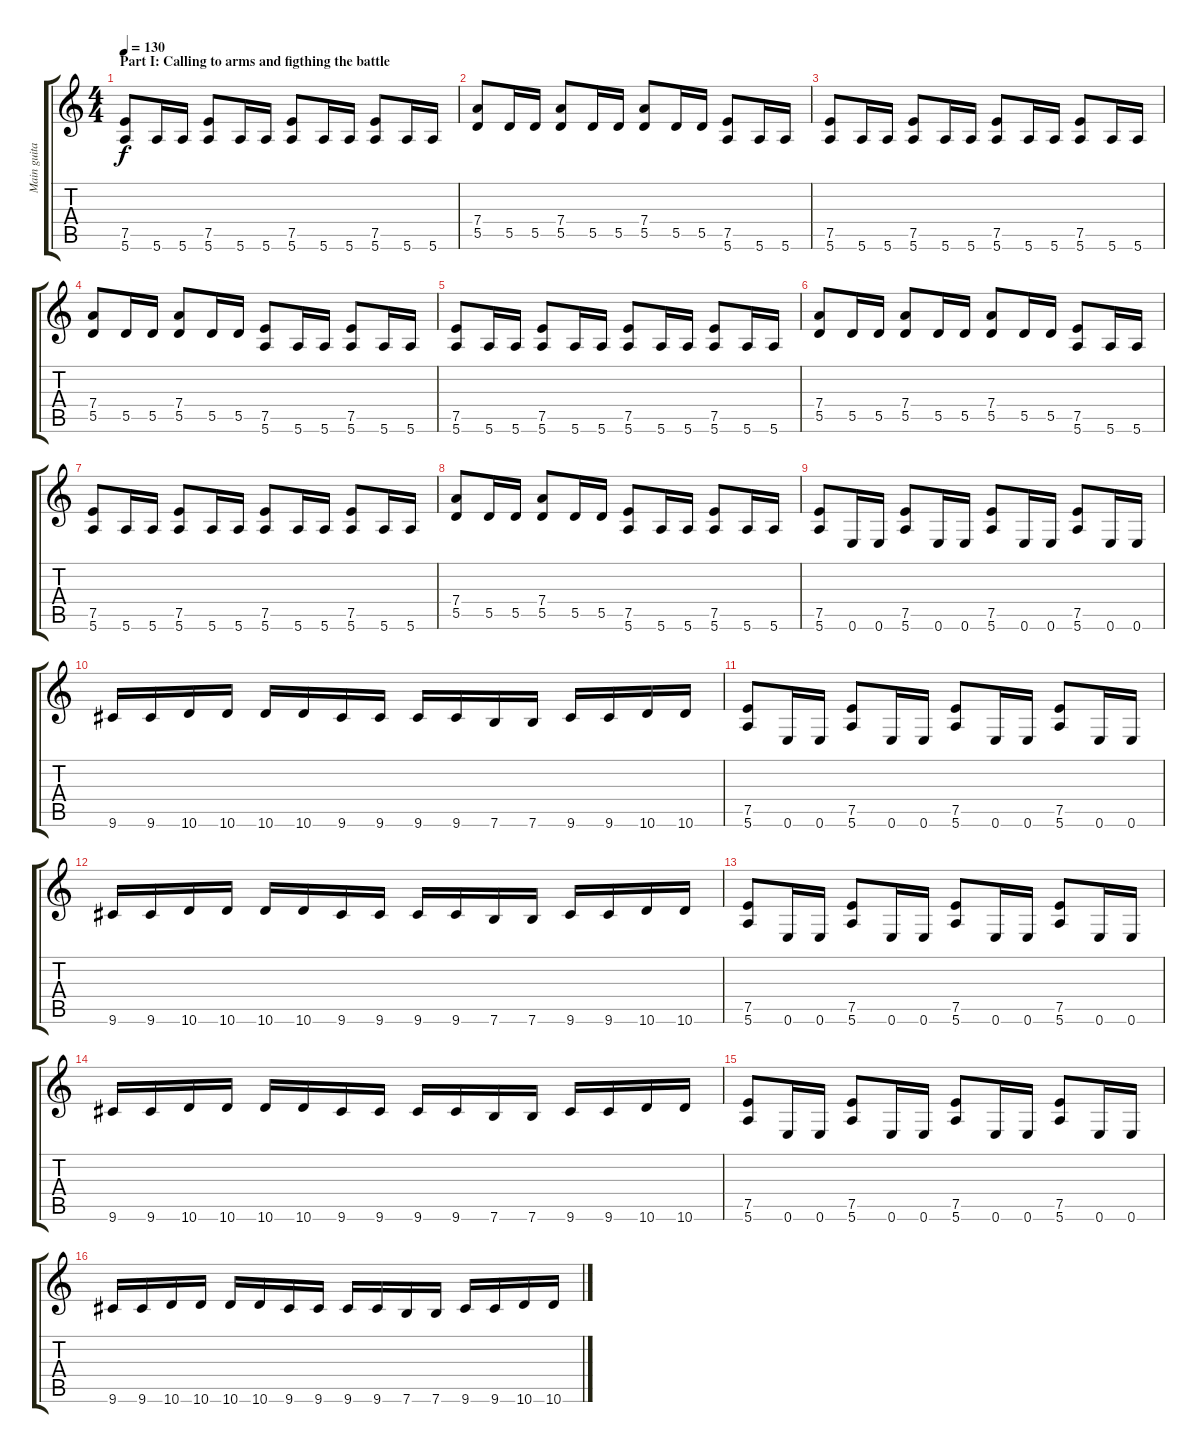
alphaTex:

\track ("Main guitar" "Main guita") {instrument distortionguitar}
\staff {score tabs}
\tuning (E4 B3 G3 D3 A2 E2) {hide}
\ts (4 4)
\section ("" "Part I: Calling to arms and figthing the battle")
\tempo 130
\clef g2
\ks c
(7.5 5.6).8{dy f instrument distortionguitar} 5.6.16 5.6.16 (7.5 5.6).8 5.6.16 5.6.16 (7.5 5.6).8 5.6.16 5.6.16 (7.5 5.6).8 5.6.16 5.6.16 |
(7.4 5.5).8 5.5.16 5.5.16 (7.4 5.5).8 5.5.16 5.5.16 (7.4 5.5).8 5.5.16 5.5.16 (7.5 5.6).8 5.6.16 5.6.16 |
(7.5 5.6).8 5.6.16 5.6.16 (7.5 5.6).8 5.6.16 5.6.16 (7.5 5.6).8 5.6.16 5.6.16 (7.5 5.6).8 5.6.16 5.6.16 |
(7.4 5.5).8 5.5.16 5.5.16 (7.4 5.5).8 5.5.16 5.5.16 (7.5 5.6).8 5.6.16 5.6.16 (7.5 5.6).8 5.6.16 5.6.16 |
(7.5 5.6).8 5.6.16 5.6.16 (7.5 5.6).8 5.6.16 5.6.16 (7.5 5.6).8 5.6.16 5.6.16 (7.5 5.6).8 5.6.16 5.6.16 |
(7.4 5.5).8 5.5.16 5.5.16 (7.4 5.5).8 5.5.16 5.5.16 (7.4 5.5).8 5.5.16 5.5.16 (7.5 5.6).8 5.6.16 5.6.16 |
(7.5 5.6).8 5.6.16 5.6.16 (7.5 5.6).8 5.6.16 5.6.16 (7.5 5.6).8 5.6.16 5.6.16 (7.5 5.6).8 5.6.16 5.6.16 |
(7.4 5.5).8 5.5.16 5.5.16 (7.4 5.5).8 5.5.16 5.5.16 (7.5 5.6).8 5.6.16 5.6.16 (7.5 5.6).8 5.6.16 5.6.16 |
(7.5 5.6).8 0.6.16 0.6.16 (7.5 5.6).8 0.6.16 0.6.16 (7.5 5.6).8 0.6.16 0.6.16 (7.5 5.6).8 0.6.16 0.6.16 |
9.6.16 9.6.16 10.6.16 10.6.16 10.6.16 10.6.16 9.6.16 9.6.16 9.6.16 9.6.16 7.6.16 7.6.16 9.6.16 9.6.16 10.6.16 10.6.16 |
(7.5 5.6).8 0.6.16 0.6.16 (7.5 5.6).8 0.6.16 0.6.16 (7.5 5.6).8 0.6.16 0.6.16 (7.5 5.6).8 0.6.16 0.6.16 |
9.6.16 9.6.16 10.6.16 10.6.16 10.6.16 10.6.16 9.6.16 9.6.16 9.6.16 9.6.16 7.6.16 7.6.16 9.6.16 9.6.16 10.6.16 10.6.16 |
(7.5 5.6).8 0.6.16 0.6.16 (7.5 5.6).8 0.6.16 0.6.16 (7.5 5.6).8 0.6.16 0.6.16 (7.5 5.6).8 0.6.16 0.6.16 |
9.6.16 9.6.16 10.6.16 10.6.16 10.6.16 10.6.16 9.6.16 9.6.16 9.6.16 9.6.16 7.6.16 7.6.16 9.6.16 9.6.16 10.6.16 10.6.16 |
(7.5 5.6).8 0.6.16 0.6.16 (7.5 5.6).8 0.6.16 0.6.16 (7.5 5.6).8 0.6.16 0.6.16 (7.5 5.6).8 0.6.16 0.6.16 |
9.6.16 9.6.16 10.6.16 10.6.16 10.6.16 10.6.16 9.6.16 9.6.16 9.6.16 9.6.16 7.6.16 7.6.16 9.6.16 9.6.16 10.6.16 10.6.16
